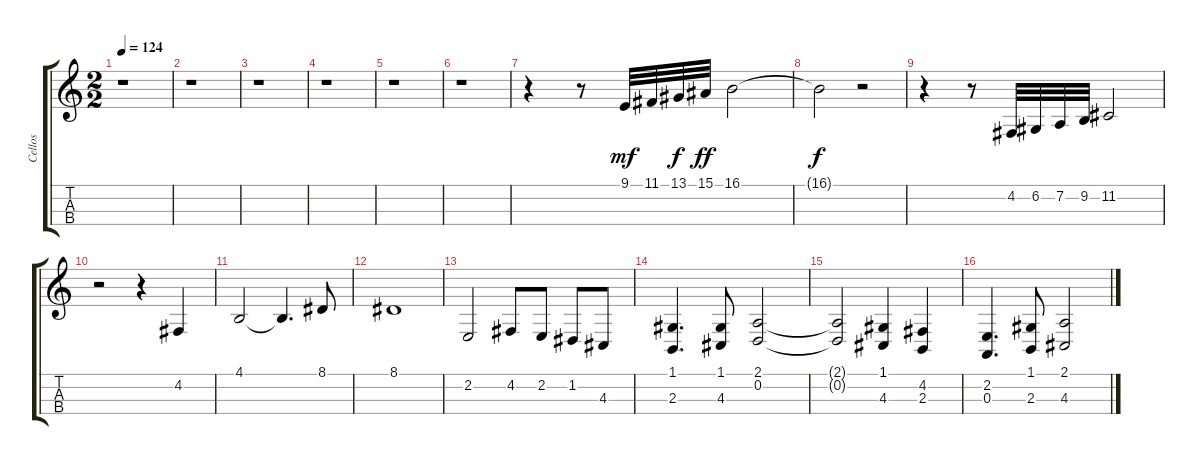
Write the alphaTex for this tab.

\track ("Cellos" "Cellos") {instrument cello}
\staff {score tabs}
\tuning (G3 D3 A2 E2) {hide}
\ts (2 2)
\tempo 124
\clef g2
\ks c
r.1{dy f} |
r.1 |
r.1 |
r.1 |
r.1 |
r.1 |
r.4 r.8 9.1.32{dy mf} 11.1.32 13.1.32{dy f} 15.1.32{dy ff} 16.1.2 |
16.1{t}.2{dy f} r.2 |
r.4 r.8 4.2.32 6.2.32 7.2.32 9.2.32 11.2.2 |
r.2 r.4 4.2.4 |
4.1.2 4.1{t}.4{d} 8.1.8 |
8.1.1 |
2.2.2 4.2.8 2.2.8 1.2.8 4.3.8 |
(1.1 2.3).4{d} (1.1 4.3).8 (2.1 0.2).2 |
(2.1{t} 0.2{t}).2 (1.1 4.3).4 (4.2 2.3).4 |
(2.2 0.3).4{d} (1.1 2.3).8 (2.1 4.3).2
